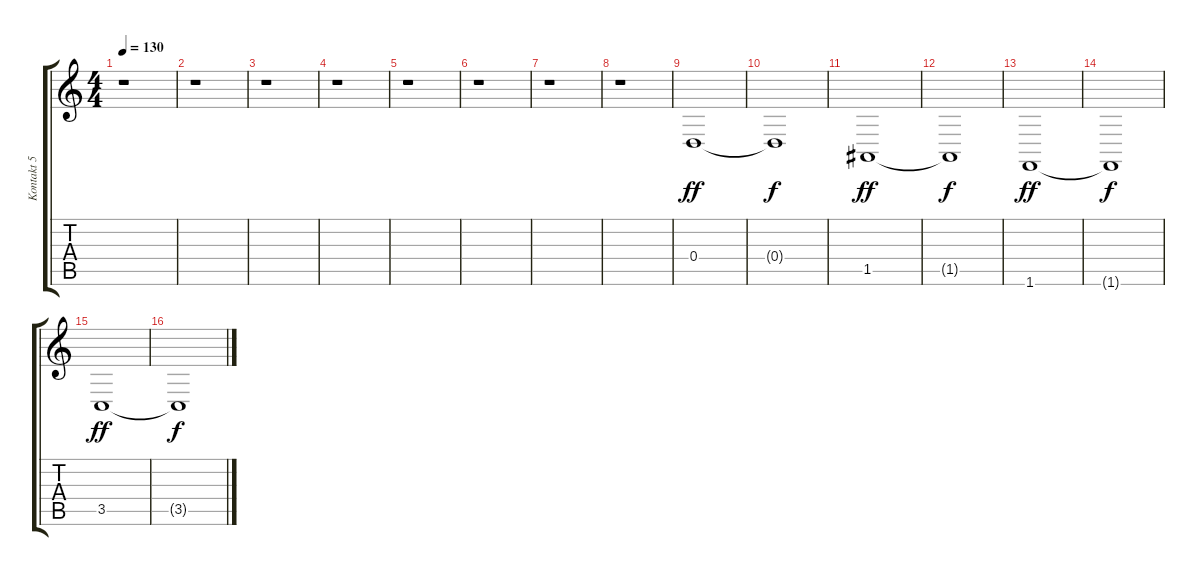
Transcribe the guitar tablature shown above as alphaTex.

\track ("Kontakt 5 #6 (MIDI)" "Kontakt 5 ") {instrument stringensemble2}
\staff {score tabs}
\tuning (E4 B3 G3 D3 A2 E2) {hide}
\ts (4 4)
\tempo 130
\clef g2
\ks c
r.1{dy f} |
r.1 |
r.1 |
r.1 |
r.1 |
r.1 |
r.1 |
r.1 |
0.4.1{dy ff} |
0.4{t}.1{dy f} |
1.5.1{dy ff} |
1.5{t}.1{dy f} |
1.6.1{dy ff} |
1.6{t}.1{dy f} |
3.5.1{dy ff} |
3.5{t}.1{dy f}
